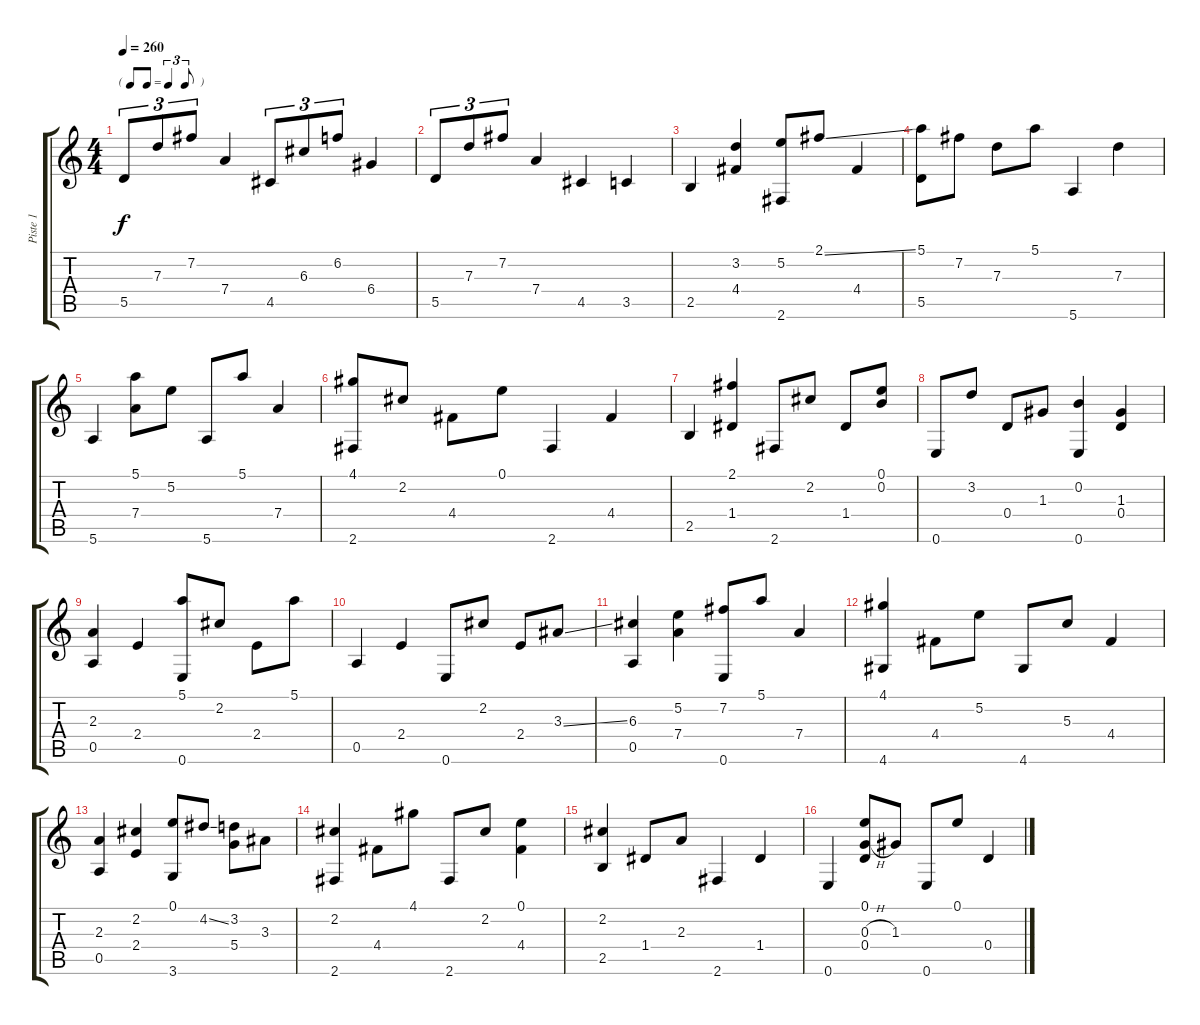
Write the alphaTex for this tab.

\track ("Piste 1" "Piste 1") {instrument acousticguitarsteel}
\staff {score tabs}
\tuning (E4 B3 G3 D3 A2 E2) {hide}
\ts (4 4)
\tf triplet8th
\tempo 260
\clef g2
\ks c
5.5.8{tu (3 2) dy f} 7.3.8{tu (3 2)} 7.2.8{tu (3 2)} 7.4.4 4.5.8{tu (3 2)} 6.3.8{tu (3 2)} 6.2.8{tu (3 2)} 6.4.4 |
5.5.8{tu (3 2)} 7.3.8{tu (3 2)} 7.2.8{tu (3 2)} 7.4.4 4.5.4 3.5.4 |
2.5.4 (3.2 4.4).4 (5.2 2.6).8 2.1{ss}.8 4.4.4 |
(5.1 5.5).8 7.2.8 7.3.8 5.1.8 5.6.4 7.3.4 |
5.6.4 (5.1 7.4).8 5.2.8 5.6.8 5.1.8 7.4.4 |
(4.1 2.6).8 2.2.8 4.4.8 0.1.8 2.6.4 4.4.4 |
2.5.4 (2.1 1.4).4 2.6.8 2.2.8 1.4.8 (0.1 0.2).8 |
0.6.8 3.2.8 0.4.8 1.3.8 (0.2 0.6).4 (1.3 0.4).4 |
(2.3 0.5).4 2.4.4 (5.1 0.6).8 2.2.8 2.4.8 5.1.8 |
0.5.4 2.4.4 0.6.8 2.2.8 2.4.8 3.3{ss}.8 |
(6.3 0.5).4 (5.2 7.4).4 (7.2 0.6).8 5.1.8 7.4.4 |
(4.1 4.6).4 4.4.8 5.2.8 4.6.8 5.3.8 4.4.4 |
(2.3 0.5).4 (2.2 2.4).4 (0.1 3.6).8 4.2{ss}.8 (3.2 5.4).8 3.3.8 |
(2.2 2.6).4 4.4.8 4.1.8 2.6.8 2.2.8 (0.1 4.4).4 |
(2.2 2.5).4 1.4.8 2.3.8 2.6.4 1.4.4 |
0.6.4 (0.1 0.3{h} 0.4).8 1.3.8 0.6.8 0.1.8 0.4.4
